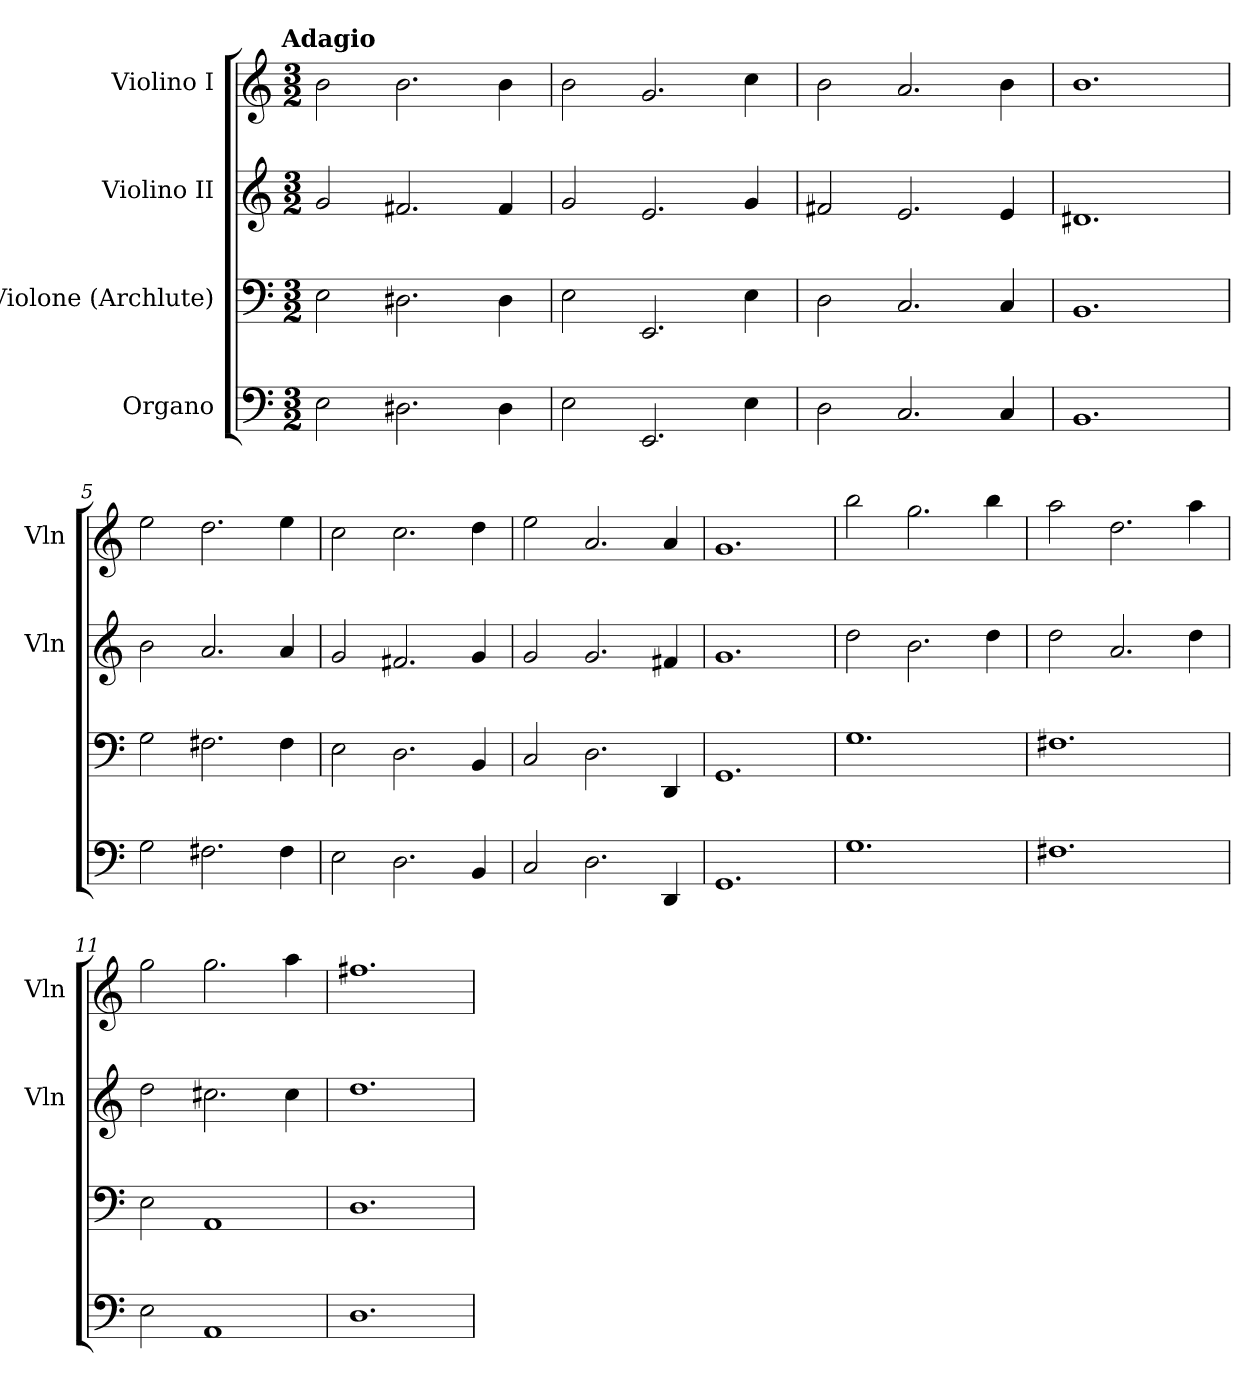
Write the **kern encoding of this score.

**kern	**kern	**kern	**kern
*part4	*part3	*part2	*part1
*staff4	*staff3	*staff2	*staff1
*I"Organo	*I"Violone (Archlute)	*I"Violino II	*I"Violino I
*	*	*I'Vln	*I'Vln
*clefF4	*clefF4	*clefG2	*clefG2
*k[]	*k[]	*k[]	*k[]
!!LO:TX:omd:t=Adagio
*M3/2	*M3/2	*M3/2	*M3/2
*MM78	*MM78	*MM78	*MM78
=1	=1	=1	=1
2E\	2E\	2g/	2b\
2.D#X\	2.D#X\	2.f#X/	2.b\
4D#\	4D#\	4f#/	4b\
=2	=2	=2	=2
2E\	2E\	2g/	2b\
2.EE/	2.EE/	2.e/	2.g/
4E\	4E\	4g/	4cc\
=3	=3	=3	=3
2D\	2D\	2f#X/	2b\
2.C/	2.C/	2.e/	2.a/
4C/	4C/	4e/	4b\
=4	=4	=4	=4
1.BB/	1.BB/	1.d#X/	1.b\
=5	=5	=5	=5
2G\	2G\	2b\	2ee\
2.F#X\	2.F#X\	2.a/	2.dd\
4F#\	4F#\	4a/	4ee\
=6	=6	=6	=6
2E\	2E\	2g/	2cc\
2.D\	2.D\	2.f#X/	2.cc\
4BB/	4BB/	4g/	4dd\
=7	=7	=7	=7
2C/	2C/	2g/	2ee\
2.D\	2.D\	2.g/	2.a/
4DD/	4DD/	4f#X/	4a/
=8	=8	=8	=8
1.GG/	1.GG/	1.g/	1.g/
=9	=9	=9	=9
1.G\	1.G\	2dd\	2bb\
.	.	2.b\	2.gg\
.	.	4dd\	4bb\
=10	=10	=10	=10
1.F#X\	1.F#X\	2dd\	2aa\
.	.	2.a/	2.dd\
.	.	4dd\	4aa\
=11	=11	=11	=11
2E\	2E\	2dd\	2gg\
1AA/	1AA/	2.cc#X\	2.gg\
.	.	4cc#\	4aa\
=12	=12	=12	=12
1.D\	1.D\	1.dd\	1.ff#X\
=	=	=	=
*-	*-	*-	*-
